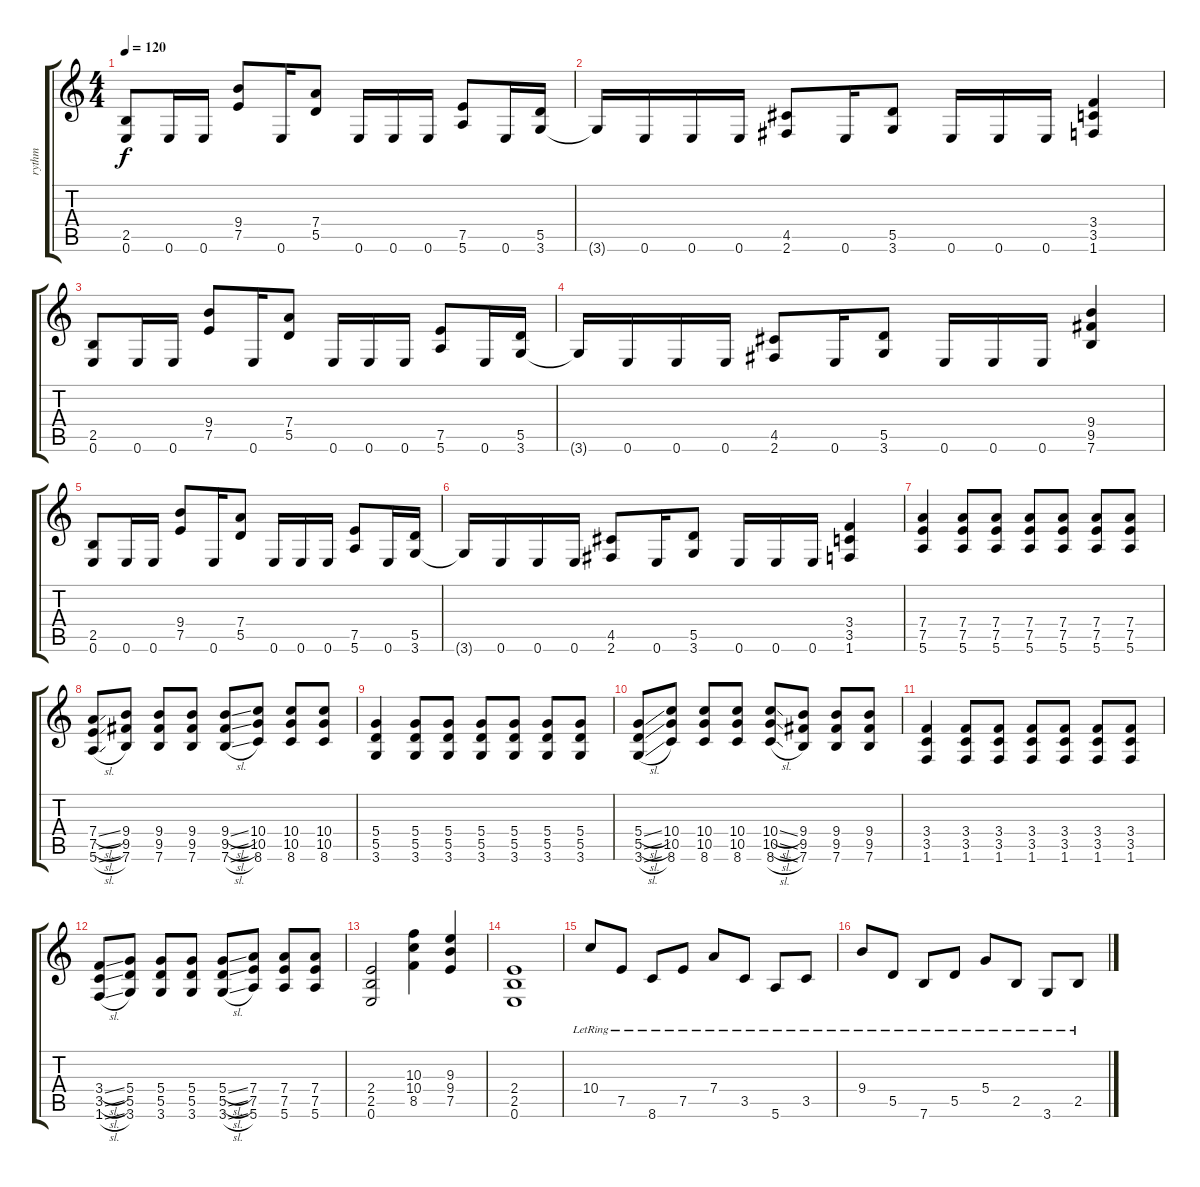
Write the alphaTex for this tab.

\track ("rythm" "rythm") {instrument distortionguitar}
\staff {score tabs}
\tuning (E4 B3 G3 D3 A2 E2) {hide}
\ts (4 4)
\tempo 120
\clef g2
\ks c
(2.5 0.6).8{dy f} 0.6.16 0.6.16 (9.4 7.5).8 0.6.16 (7.4 5.5).8 0.6.16 0.6.16 0.6.16 (7.5 5.6).8 0.6.16 (5.5 3.6).16 |
3.6{t}.16 0.6.16 0.6.16 0.6.16 (4.5 2.6).8 0.6.16 (5.5 3.6).8 0.6.16 0.6.16 0.6.16 (3.4 3.5 1.6).4 |
(2.5 0.6).8 0.6.16 0.6.16 (9.4 7.5).8 0.6.16 (7.4 5.5).8 0.6.16 0.6.16 0.6.16 (7.5 5.6).8 0.6.16 (5.5 3.6).16 |
3.6{t}.16 0.6.16 0.6.16 0.6.16 (4.5 2.6).8 0.6.16 (5.5 3.6).8 0.6.16 0.6.16 0.6.16 (9.4 9.5 7.6).4 |
(2.5 0.6).8 0.6.16 0.6.16 (9.4 7.5).8 0.6.16 (7.4 5.5).8 0.6.16 0.6.16 0.6.16 (7.5 5.6).8 0.6.16 (5.5 3.6).16 |
3.6{t}.16 0.6.16 0.6.16 0.6.16 (4.5 2.6).8 0.6.16 (5.5 3.6).8 0.6.16 0.6.16 0.6.16 (3.4 3.5 1.6).4 |
(7.4 7.5 5.6).4 (7.4 7.5 5.6).8 (7.4 7.5 5.6).8 (7.4 7.5 5.6).8 (7.4 7.5 5.6).8 (7.4 7.5 5.6).8 (7.4 7.5 5.6).8 |
(7.4{sl} 7.5{sl} 5.6{sl}).8 (9.4 9.5 7.6).8 (9.4 9.5 7.6).8 (9.4 9.5 7.6).8 (9.4{sl} 9.5{sl} 7.6{sl}).8 (10.4 10.5 8.6).8 (10.4 10.5 8.6).8 (10.4 10.5 8.6).8 |
(5.4 5.5 3.6).4 (5.4 5.5 3.6).8 (5.4 5.5 3.6).8 (5.4 5.5 3.6).8 (5.4 5.5 3.6).8 (5.4 5.5 3.6).8 (5.4 5.5 3.6).8 |
(5.4{sl} 5.5{sl} 3.6{sl}).8 (10.4 10.5 8.6).8 (10.4 10.5 8.6).8 (10.4 10.5 8.6).8 (10.4{sl} 10.5{sl} 8.6{sl}).8 (9.4 9.5 7.6).8 (9.4 9.5 7.6).8 (9.4 9.5 7.6).8 |
(3.4 3.5 1.6).4 (3.4 3.5 1.6).8 (3.4 3.5 1.6).8 (3.4 3.5 1.6).8 (3.4 3.5 1.6).8 (3.4 3.5 1.6).8 (3.4 3.5 1.6).8 |
(3.4{sl} 3.5{sl} 1.6{sl}).8 (5.4 5.5 3.6).8 (5.4 5.5 3.6).8 (5.4 5.5 3.6).8 (5.4{sl} 5.5{sl} 3.6{sl}).8 (7.4 7.5 5.6).8 (7.4 7.5 5.6).8 (7.4 7.5 5.6).8 |
(2.4 2.5 0.6).2 (10.3 10.4 8.5).4 (9.3 9.4 7.5).4 |
(2.4 2.5 0.6).1 |
10.4{lr}.8{instrument electricguitarclean} 7.5{lr}.8 8.6{lr}.8 7.5{lr}.8 7.4{lr}.8 3.5{lr}.8 5.6{lr}.8 3.5{lr}.8 |
9.4{lr}.8 5.5{lr}.8 7.6{lr}.8 5.5{lr}.8 5.4{lr}.8 2.5{lr}.8 3.6{lr}.8 2.5{lr}.8
